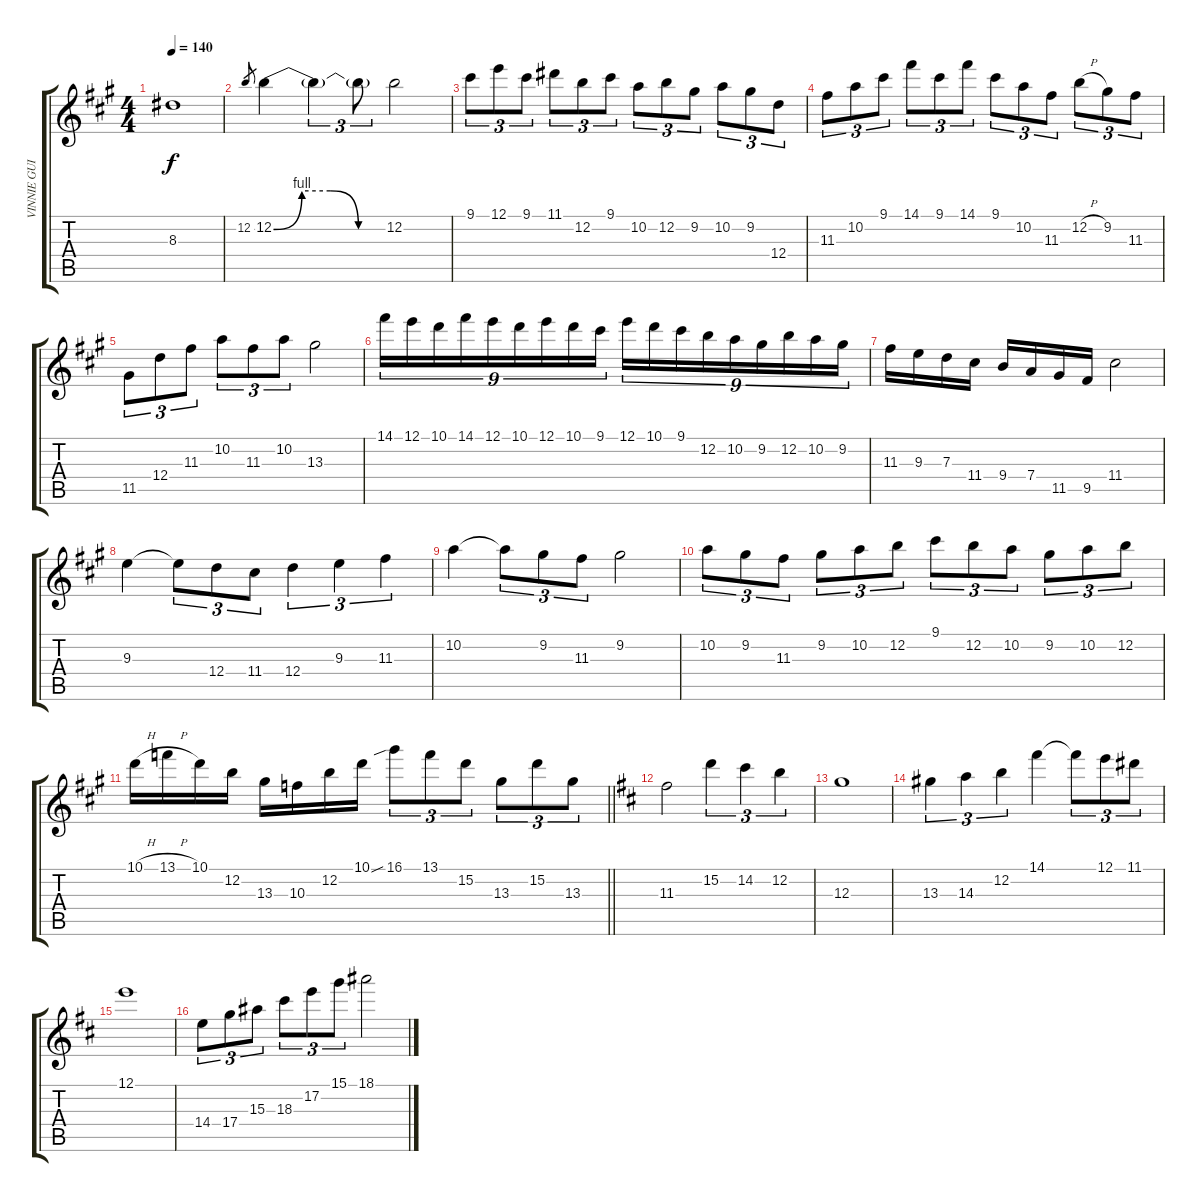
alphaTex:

\track ("VINNIE GUITAR 1" "VINNIE GUI") {instrument acousticguitarnylon}
\staff {score tabs}
\tuning (E4 B3 G3 D3 A2 E2) {hide}
\ts (4 4)
\tempo 140
\clef g2
\ks a
8.3.1{dy f} |
12.2.8{gr} 12.2{be (custom 0 0 15 4 30 4 45 0 60 0)}.4 12.2{t}.4{tu (3 2)} 12.2{t}.8{tu (3 2)} 12.2.2 |
9.1.8{tu (3 2)} 12.1.8{tu (3 2)} 9.1.8{tu (3 2)} 11.1.8{tu (3 2)} 12.2.8{tu (3 2)} 9.1.8{tu (3 2)} 10.2.8{tu (3 2)} 12.2.8{tu (3 2)} 9.2.8{tu (3 2)} 10.2.8{tu (3 2)} 9.2.8{tu (3 2)} 12.4.8{tu (3 2)} |
11.3.8{tu (3 2)} 10.2.8{tu (3 2)} 9.1.8{tu (3 2)} 14.1.8{tu (3 2)} 9.1.8{tu (3 2)} 14.1.8{tu (3 2)} 9.1.8{tu (3 2)} 10.2.8{tu (3 2)} 11.3.8{tu (3 2)} 12.2{h}.8{tu (3 2)} 9.2.8{tu (3 2)} 11.3.8{tu (3 2)} |
11.5.8{tu (3 2)} 12.4.8{tu (3 2)} 11.3.8{tu (3 2)} 10.2.8{tu (3 2)} 11.3.8{tu (3 2)} 10.2.8{tu (3 2)} 13.3.2 |
14.1.16{tu (9 8)} 12.1.16{tu (9 8)} 10.1.16{tu (9 8)} 14.1.16{tu (9 8)} 12.1.16{tu (9 8)} 10.1.16{tu (9 8)} 12.1.16{tu (9 8)} 10.1.16{tu (9 8)} 9.1.16{tu (9 8)} 12.1.16{tu (9 8)} 10.1.16{tu (9 8)} 9.1.16{tu (9 8)} 12.2.16{tu (9 8)} 10.2.16{tu (9 8)} 9.2.16{tu (9 8)} 12.2.16{tu (9 8)} 10.2.16{tu (9 8)} 9.2.16{tu (9 8)} |
11.3.16 9.3.16 7.3.16 11.4.16 9.4.16 7.4.16 11.5.16 9.5.16 11.4.2 |
9.3.4 9.3{t}.8{tu (3 2)} 12.4.8{tu (3 2)} 11.4.8{tu (3 2)} 12.4.4{tu (3 2)} 9.3.4{tu (3 2)} 11.3.4{tu (3 2)} |
10.2.4 10.2{t}.8{tu (3 2)} 9.2.8{tu (3 2)} 11.3.8{tu (3 2)} 9.2.2 |
10.2.8{tu (3 2)} 9.2.8{tu (3 2)} 11.3.8{tu (3 2)} 9.2.8{tu (3 2)} 10.2.8{tu (3 2)} 12.2.8{tu (3 2)} 9.1.8{tu (3 2)} 12.2.8{tu (3 2)} 10.2.8{tu (3 2)} 9.2.8{tu (3 2)} 10.2.8{tu (3 2)} 12.2.8{tu (3 2)} |
\barLineRight lightlight
10.1{h}.16 13.1{h}.16 10.1.16 12.2.16 13.3.16 10.3.16 12.2.16 10.1.16 16.1{sib}.8{tu (3 2)} 13.1.8{tu (3 2)} 15.2.8{tu (3 2)} 13.3.8{tu (3 2)} 15.2.8{tu (3 2)} 13.3.8{tu (3 2)} |
\ks d
11.3.2 15.2.4{tu (3 2)} 14.2.4{tu (3 2)} 12.2.4{tu (3 2)} |
12.3.1 |
13.3.4{tu (3 2)} 14.3.4{tu (3 2)} 12.2.4{tu (3 2)} 14.1.4 14.1{t}.8{tu (3 2)} 12.1.8{tu (3 2)} 11.1.8{tu (3 2)} |
12.1.1 |
14.4.8{tu (3 2)} 17.4.8{tu (3 2)} 15.3.8{tu (3 2)} 18.3.8{tu (3 2)} 17.2.8{tu (3 2)} 15.1.8{tu (3 2)} 18.1.2
